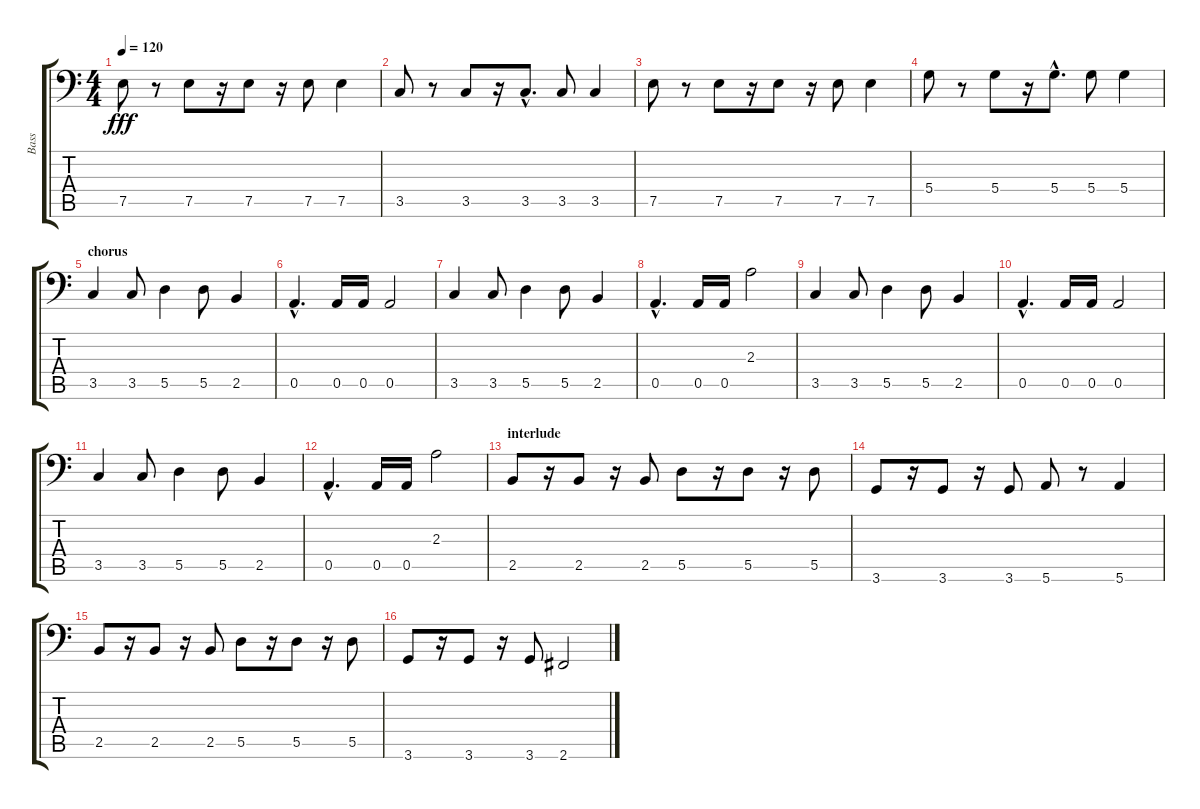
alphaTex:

\track ("Bass" "Bass") {instrument electricbassfinger}
\staff {score tabs}
\tuning (E3 B2 G2 D2 A1 E1) {hide}
\ts (4 4)
\tempo 120
\clef f4
\ks c
7.5.8{dy fff} r.8 7.5.8 r.16 7.5.8 r.16 7.5.8 7.5.4 |
3.5.8 r.8 3.5.8 r.16 3.5{hac}.8{d} 3.5.8 3.5.4 |
7.5.8 r.8 7.5.8 r.16 7.5.8 r.16 7.5.8 7.5.4 |
5.4.8 r.8 5.4.8 r.16 5.4{hac}.8{d} 5.4.8 5.4.4 |
\section ("" "chorus")
3.5.4 3.5.8 5.5.4 5.5.8 2.5.4 |
0.5{hac}.4{d} 0.5.16 0.5.16 0.5.2 |
3.5.4 3.5.8 5.5.4 5.5.8 2.5.4 |
0.5{hac}.4{d} 0.5.16 0.5.16 2.3.2 |
3.5.4 3.5.8 5.5.4 5.5.8 2.5.4 |
0.5{hac}.4{d} 0.5.16 0.5.16 0.5.2 |
3.5.4 3.5.8 5.5.4 5.5.8 2.5.4 |
0.5{hac}.4{d} 0.5.16 0.5.16 2.3.2 |
\section ("" "interlude")
2.5.8 r.16 2.5.8 r.16 2.5.8 5.5.8 r.16 5.5.8 r.16 5.5.8 |
3.6.8 r.16 3.6.8 r.16 3.6.8 5.6.8 r.8 5.6.4 |
2.5.8 r.16 2.5.8 r.16 2.5.8 5.5.8 r.16 5.5.8 r.16 5.5.8 |
3.6.8 r.16 3.6.8 r.16 3.6.8 2.6.2
